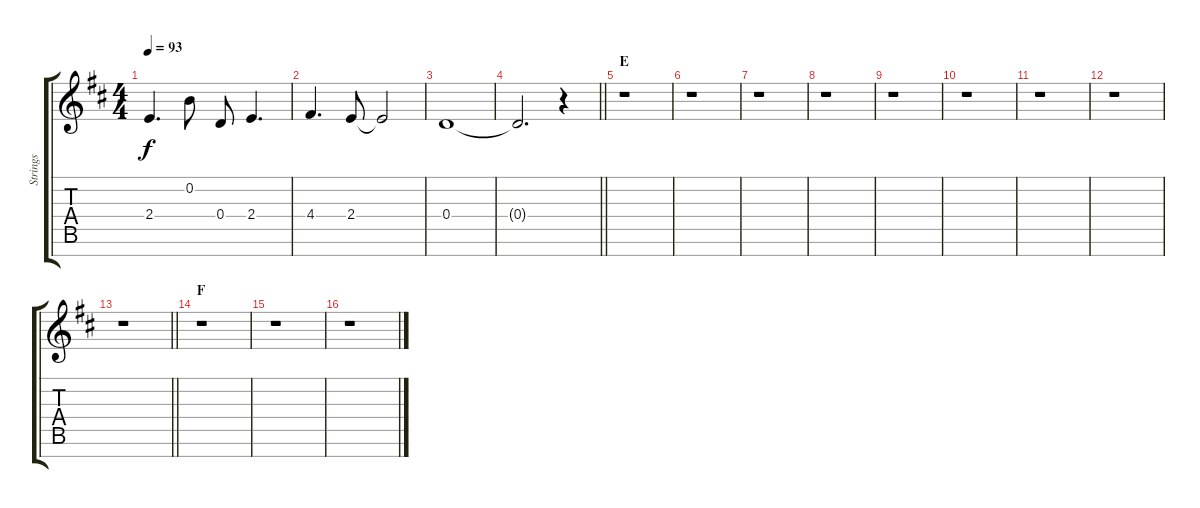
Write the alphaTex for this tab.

\track ("Strings" "Strings") {instrument stringensemble1}
\staff {score tabs}
\tuning (E5 B4 G4 D4 A3 E3 B2) {hide}
\ts (4 4)
\tempo 93
\clef g2
\ks d
2.4.4{d dy f} 0.2.8 0.4.8 2.4.4{d} |
4.4.4{d} 2.4.8 2.4{t}.2 |
0.4.1 |
\barLineRight lightlight
0.4{t}.2{d} r.4 |
\section ("" "E")
r.1 |
r.1 |
r.1 |
r.1 |
r.1 |
r.1 |
r.1 |
r.1 |
\barLineRight lightlight
r.1 |
\section ("" "F")
r.1 |
r.1 |
r.1
